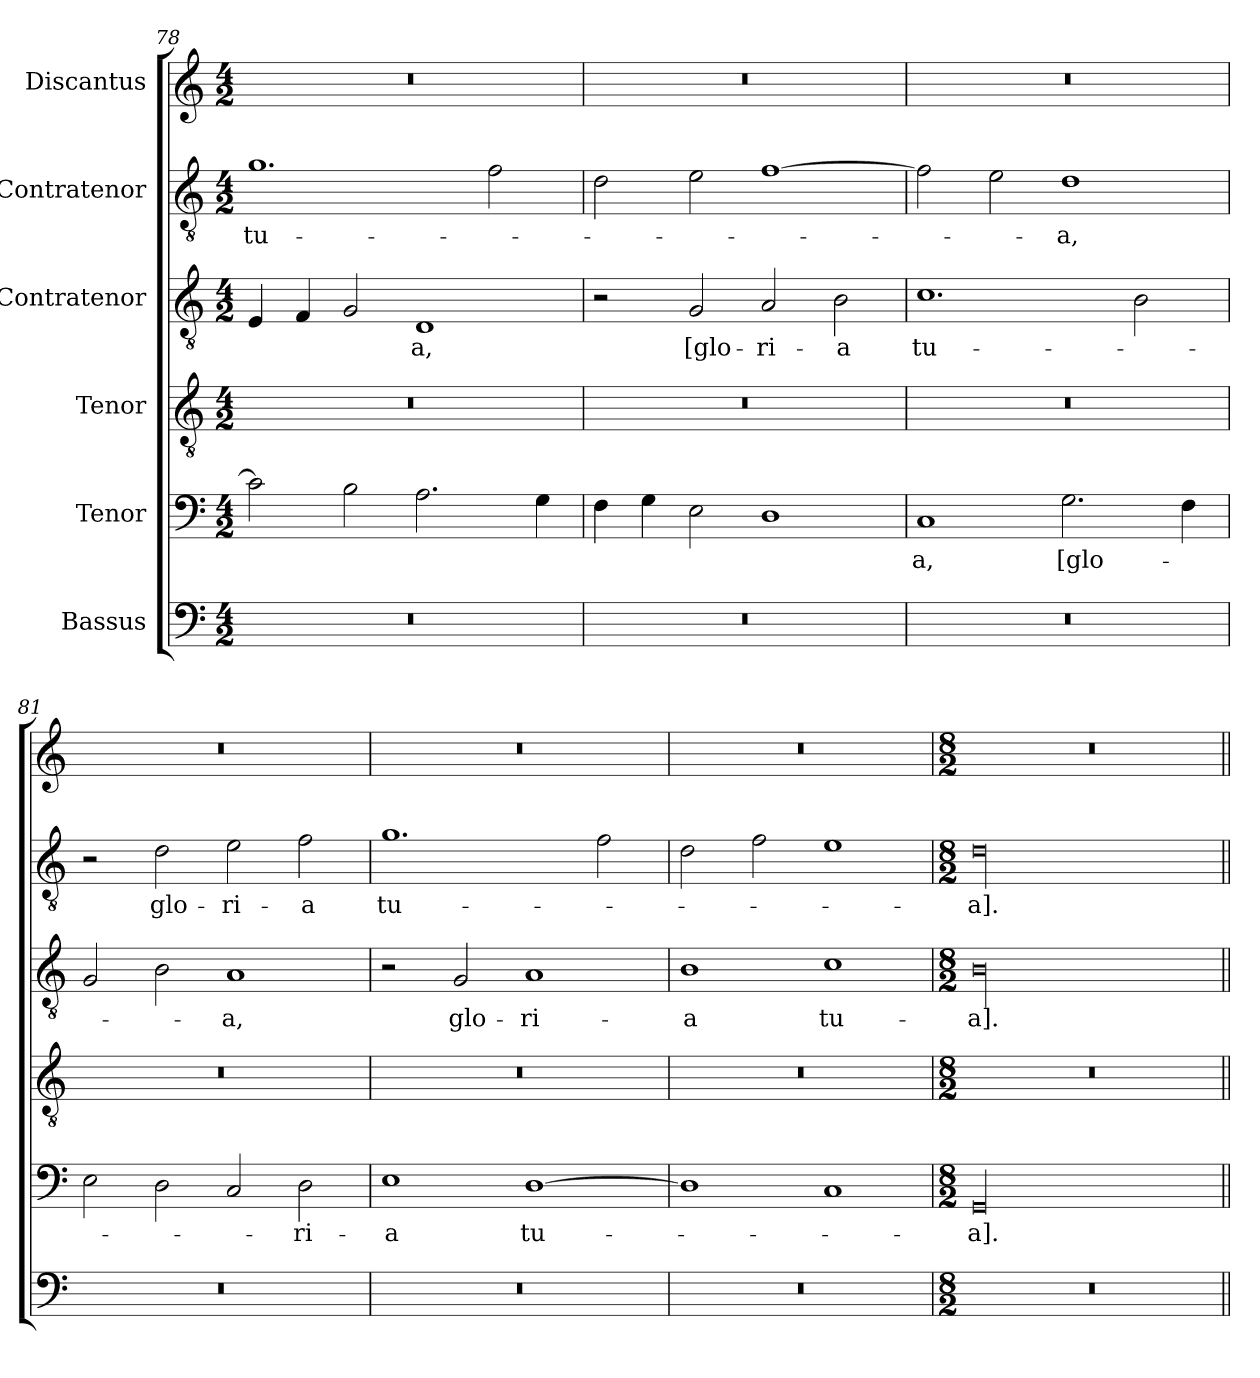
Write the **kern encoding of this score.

**kern	**kern	**text	**kern	**kern	**text	**kern	**text	**kern
*part6	*part5	*part5	*part4	*part3	*part3	*part2	*part2	*part1
*staff6	*staff5	*staff5	*staff4	*staff3	*staff3	*staff2	*staff2	*staff1
*I"Bassus	*I"Tenor	*	*I"Tenor	*I"Contratenor	*	*I"Contratenor	*	*I"Discantus
*clefF4	*clefF4	*	*clefGv2	*clefGv2	*	*clefGv2	*	*clefG2
*k[]	*k[]	*	*k[]	*k[]	*	*k[]	*	*k[]
*M4/2	*M4/2	*	*M4/2	*M4/2	*	*M4/2	*	*M4/2
=78	=78	=78	=78	=78	=78	=78	=78	=78
0r	2c\]	.	0r	4E/	.	1.g\	tu-	0r
.	.	.	.	4F/	.	.	.	.
.	2B\	.	.	2G/	.	.	.	.
.	2.A\	.	.	1D/	-a,	.	.	.
.	.	.	.	.	.	2f\	.	.
.	4G\	.	.	.	.	.	.	.
=79	=79	=79	=79	=79	=79	=79	=79	=79
0r	4F\	.	0r	2r	.	2d\	.	0r
.	4G\	.	.	.	.	.	.	.
.	2E\	.	.	2G/	[glo-	2e\	.	.
.	1D\	.	.	2A/	-ri-	[1f\	.	.
.	.	.	.	2B\	-a	.	.	.
=80	=80	=80	=80	=80	=80	=80	=80	=80
0r	1C/	-a,	0r	1.c\	tu-	2f\]	.	0r
.	.	.	.	.	.	2e\	.	.
.	2.G\	[glo-	.	.	.	1d\	-a,	.
.	.	.	.	2B\	.	.	.	.
.	4F\	.	.	.	.	.	.	.
=81	=81	=81	=81	=81	=81	=81	=81	=81
0r	2E\	.	0r	2G/	.	2r	.	0r
.	2D\	.	.	2B\	.	2d\	glo-	.
.	2C/	.	.	1A/	-a,	2e\	-ri-	.
.	2D\	-ri-	.	.	.	2f\	-a	.
=82	=82	=82	=82	=82	=82	=82	=82	=82
0r	1E\	-a	0r	2r	.	1.g\	tu-	0r
.	.	.	.	2G/	glo-	.	.	.
.	[1D\	tu-	.	1A/	-ri-	.	.	.
.	.	.	.	.	.	2f\	.	.
=83	=83	=83	=83	=83	=83	=83	=83	=83
0r	1D\]	.	0r	1B\	-a	2d\	.	0r
.	.	.	.	.	.	2f\	.	.
.	1C/	.	.	1c\	tu-	1e\	.	.
=84	=84	=84	=84	=84	=84	=84	=84	=84
*M8/2	*M8/2	*	*M8/2	*M8/2	*	*M8/2	*	*M8/2
00r	00GG/	-a].	00r	00B\	-a].	00d\	-a].	00r
=||	=||	=||	=||	=||	=||	=||	=||	=||
*-	*-	*-	*-	*-	*-	*-	*-	*-
